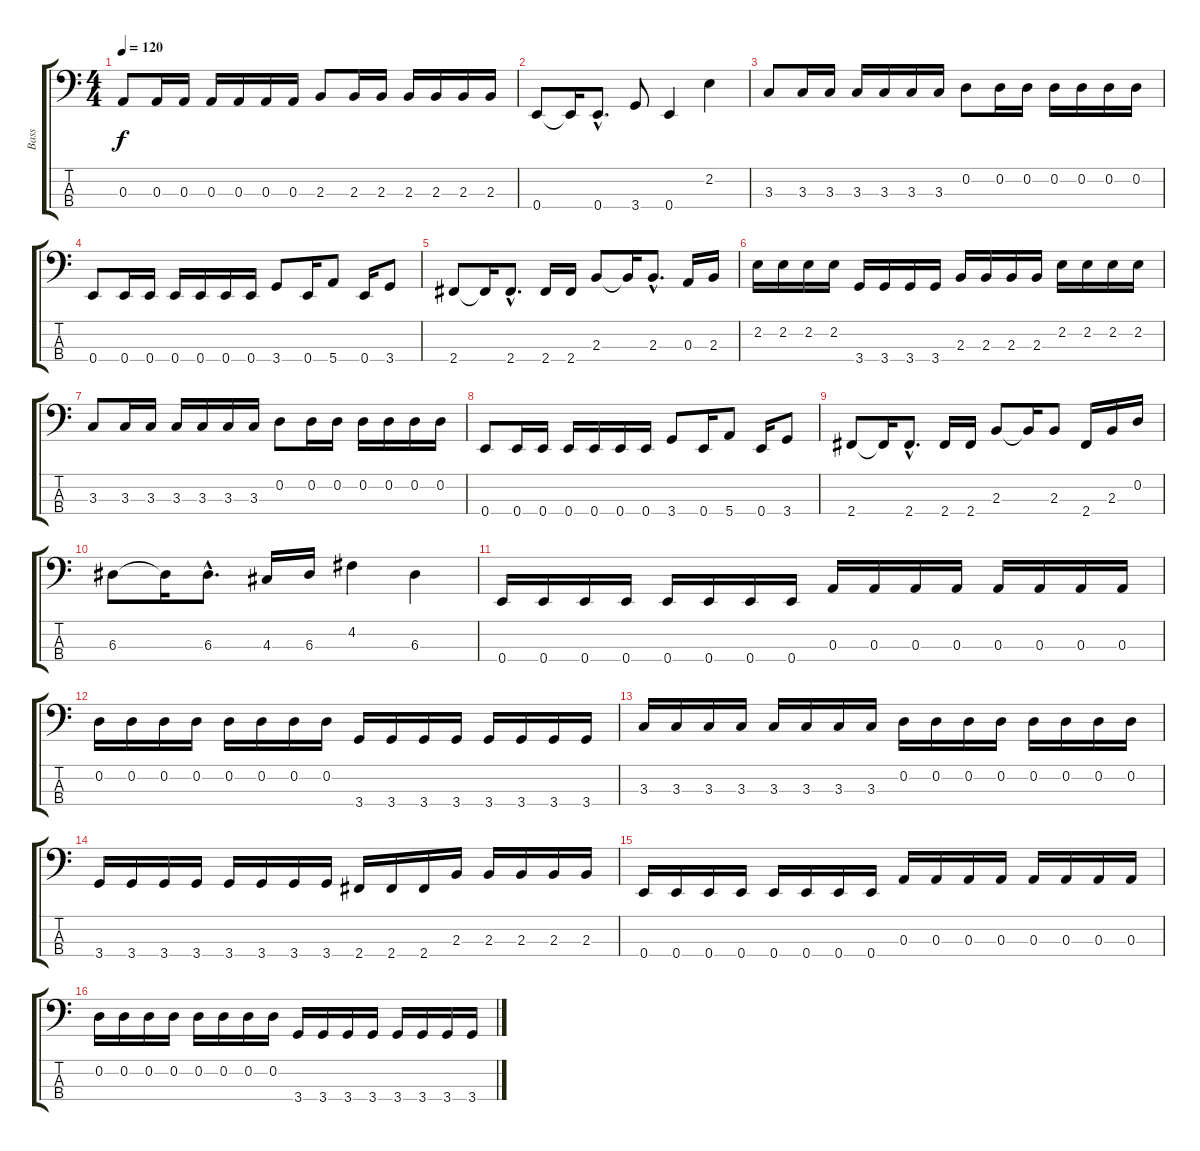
\track ("Bass" "Bass") {instrument electricbasspick}
\staff {score tabs}
\tuning (G2 D2 A1 E1) {hide}
\ts (4 4)
\tempo 120
\clef f4
\ks c
0.3.8{dy f} 0.3.16 0.3.16 0.3.16 0.3.16 0.3.16 0.3.16 2.3.8 2.3.16 2.3.16 2.3.16 2.3.16 2.3.16 2.3.16 |
0.4.8 0.4{t}.16 0.4{hac}.8{d} 3.4.8 0.4.4 2.2.4 |
3.3.8 3.3.16 3.3.16 3.3.16 3.3.16 3.3.16 3.3.16 0.2.8 0.2.16 0.2.16 0.2.16 0.2.16 0.2.16 0.2.16 |
0.4.8 0.4.16 0.4.16 0.4.16 0.4.16 0.4.16 0.4.16 3.4.8 0.4.16 5.4.8 0.4.16 3.4.8 |
2.4.8 2.4{t}.16 2.4{hac}.8{d} 2.4.16 2.4.16 2.3.8 2.3{t}.16 2.3{hac}.8{d} 0.3.16 2.3.16 |
2.2.16 2.2.16 2.2.16 2.2.16 3.4.16 3.4.16 3.4.16 3.4.16 2.3.16 2.3.16 2.3.16 2.3.16 2.2.16 2.2.16 2.2.16 2.2.16 |
3.3.8 3.3.16 3.3.16 3.3.16 3.3.16 3.3.16 3.3.16 0.2.8 0.2.16 0.2.16 0.2.16 0.2.16 0.2.16 0.2.16 |
0.4.8 0.4.16 0.4.16 0.4.16 0.4.16 0.4.16 0.4.16 3.4.8 0.4.16 5.4.8 0.4.16 3.4.8 |
2.4.8 2.4{t}.16 2.4{hac}.8{d} 2.4.16 2.4.16 2.3.8 2.3{t}.16 2.3.8 2.4.16 2.3.16 0.2.16 |
6.3.8 6.3{t}.16 6.3{hac}.8{d} 4.3.16 6.3.16 4.2.4 6.3.4 |
0.4.16 0.4.16 0.4.16 0.4.16 0.4.16 0.4.16 0.4.16 0.4.16 0.3.16 0.3.16 0.3.16 0.3.16 0.3.16 0.3.16 0.3.16 0.3.16 |
0.2.16 0.2.16 0.2.16 0.2.16 0.2.16 0.2.16 0.2.16 0.2.16 3.4.16 3.4.16 3.4.16 3.4.16 3.4.16 3.4.16 3.4.16 3.4.16 |
3.3.16 3.3.16 3.3.16 3.3.16 3.3.16 3.3.16 3.3.16 3.3.16 0.2.16 0.2.16 0.2.16 0.2.16 0.2.16 0.2.16 0.2.16 0.2.16 |
3.4.16 3.4.16 3.4.16 3.4.16 3.4.16 3.4.16 3.4.16 3.4.16 2.4.16 2.4.16 2.4.16 2.3.16 2.3.16 2.3.16 2.3.16 2.3.16 |
0.4.16 0.4.16 0.4.16 0.4.16 0.4.16 0.4.16 0.4.16 0.4.16 0.3.16 0.3.16 0.3.16 0.3.16 0.3.16 0.3.16 0.3.16 0.3.16 |
0.2.16 0.2.16 0.2.16 0.2.16 0.2.16 0.2.16 0.2.16 0.2.16 3.4.16 3.4.16 3.4.16 3.4.16 3.4.16 3.4.16 3.4.16 3.4.16
